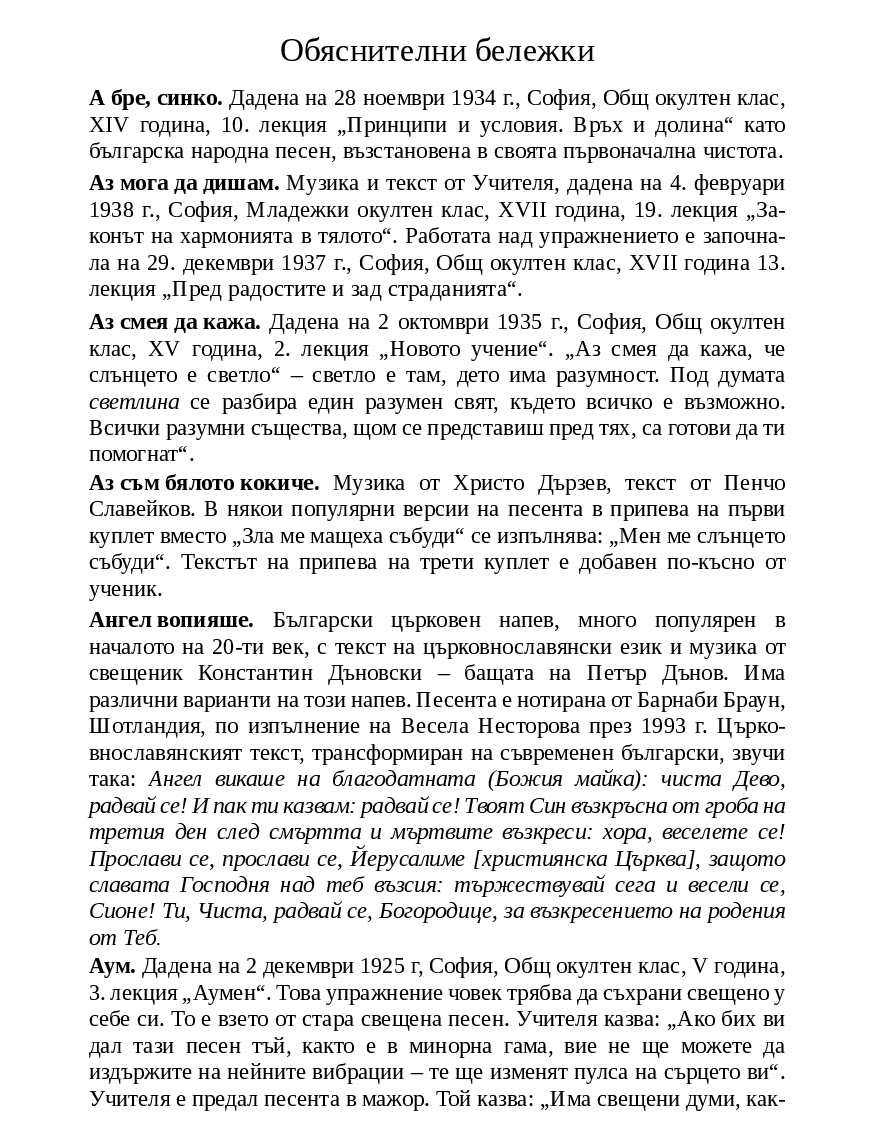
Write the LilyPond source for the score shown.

\version "2.24.4"

% include paper part and global functions
\include "include/globals.ily"


\bookpart {
  \paper {
      print-first-page-number = ##t
      bookpart-level-page-numbering = ##t
    print-all-headers = ##t
    print-page-number = ##f
      first-page-number = #222


    % put page numbers on the top and change the font style.
    oddHeaderMarkup = \markup
    \fill-line {
      ""
      \unless \on-first-page-of-part \fromproperty #'header:instrument
      \if \should-print-page-number \abs-fontsize #7 { \number \fromproperty #'page:page-number-string }
    }
    %% evenHeaderMarkup would inherit the value of
    %% oddHeaderMarkup if it were not defined here
    evenHeaderMarkup = \markup
    \fill-line {
      \if \should-print-page-number \abs-fontsize #7 { \number \fromproperty #'page:page-number-string }
      \unless \on-first-page-of-part \fromproperty #'header:instrument
      ""
    }

    oddFooterMarkup = \markup ""

    evenFooterMarkup = ""
    left-margin = 1.5\cm
    right-margin = 1.5\cm
    top-margin = 1\cm
    bottom-margin = 1.2\cm
    ragged-bottom = ##t % do not spread the staves to fill the whole vertical space
    top-markup-spacing.basic-distance = 8\mm % margin between page number and system for the first page
    top-system-spacing.basic-distance = 10\mm % margin between page number and system for the other pages

    % change distance between staves
    system-system-spacing =
    #'((basic-distance . 16)
       (minimum-distance . 6)
       (padding . 1)
       (stretchability . 12))
  }
  \label #'ref220
  \tocItem \markup "Обяснителни бележки"
  \markup \abs-fontsize #16 { \fill-line {"Обяснителни бележки"} }

  \label #'ref_desc_1
  \markup \abs-fontsize #11
  {
    \override #'(baseline-skip . 3.4)
    \column {
      \vspace #1
      \line {
        \justify {
          \concat {\with-link #'ref137 \bold  "А бре, синко."} Дадена на 28 ноември 1934 г., София, Общ окултен клас, XIV година, 10. лекция „Принципи и условия. Връх и долина“ като българска народна песен, възстановена в своята първоначална чистота.
        }
      }
      \vspace #0.5
      \line {
        \justify {
          \concat {\with-link #'ref171_2 \bold "Аз мога да дишам."} Музика и текст от Учителя, дадена на 4. февруари 1938 г., София, Младежки окултен клас, XVII година, 19. лекция „За- конът на хармонията в тялото“. Работата над упражнението е започна- ла на 29. декември 1937 г., София, Общ окултен клас, XVII година 13. лекция „Пред радостите и зад страданията“.
        }
      }
      \vspace #0.5
      \line {
        \justify {
          \concat {\with-link #'ref109 \bold  "Аз смея да кажа."} Дадена на 2 октомври 1935 г., София, Общ окултен клас, XV година, 2. лекция „Новото учение“. „Аз смея да кажа, че слънцето е светло“ – светло е там, дето има разумност. Под думата \italic"светлина" се разбира един разумен свят, където всичко е възможно. Всички разумни същества, щом се представиш пред тях, са готови да ти помогнат“.
        }
      }
      \vspace #0.5
      \line {
        \justify {
          \concat {\with-link #'ref047 \bold "Аз съм бялото кокиче."}  Музика от Христо Дързев, текст от Пенчо Славейков. В някои популярни версии на песента в припева на първи куплет вместо „Зла ме мащеха събуди“ се изпълнява: „Мен ме слънцето събуди“. Текстът на припева на трети куплет е добавен по-късно от ученик.
        }
      }


      \vspace #0.5
      \line {
        \justify {
          \concat {\with-link #'ref064 \bold "Ангел вопияше."} Български църковен напев, много популярен в началото на 20-ти век, с текст на църковнославянски език и музика от свещеник Константин Дъновски – бащата на Петър Дънов. Има различни варианти на този напев. Песента е нотирана от Барнаби Браун, Шотландия, по изпълнение на Весела Несторова през 1993 г. Църко- внославянският текст, трансформиран на съвременен български, звучи така: \italic{Ангел викаше  } \italic{на благодатната (Божия майка): чиста Дево, радвай се! И пак ти казвам: радвай се! Твоят Син възкръсна от гроба на третия ден след смъртта и мъртвите възкреси: хора, веселете се!  Прослави се, прослави се, Йерусалиме [християнска Църква], защото славата Господня над теб възсия: тържествувай сега и весели се, Сионе! Ти, Чиста, радвай се, Богородице, за възкресението на родения от Теб. }

        }
      }
      \vspace #0.5
      \line {
        \justify {
          \concat {\with-link #'ref075 \bold "Аум."}  Дадена на 2 декември 1925 г,  София, Общ окултен клас, V година, 3. лекция  „Аумен“. Това упражнение човек трябва да съхрани свещено у себе си. То е взето от стара свещена песен. Учителя казва: „Ако бих ви дал тази песен тъй, както е в минорна гама, вие не ще можете да издържите на нейните вибрации – те ще изменят пулса на сърцето ви“. Учителя е предал песента в мажор. Той казва: „Има свещени думи, как-
        }
      }

    }
  }









} % bookpart


